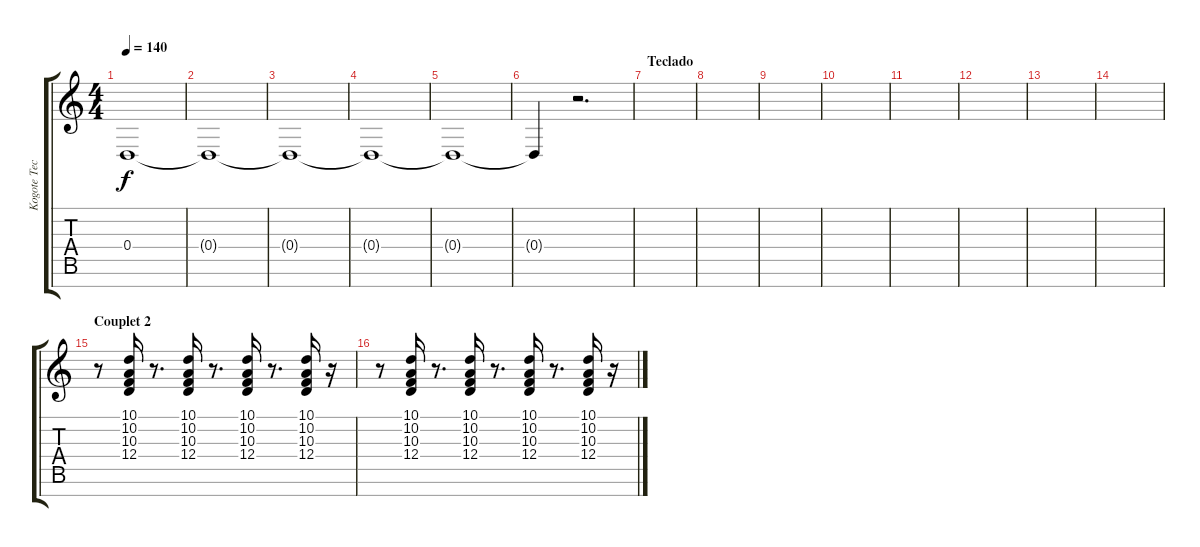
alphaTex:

\track ("Kogote Teclado" "Kogote Tec") {instrument accordion}
\staff {score tabs}
\tuning (E4 B3 G3 D3 A2 E2 B1) {hide}
\ts (4 4)
\tempo 140
\clef g2
\ks c
0.4{t}.1{dy f} |
0.4{t}.1 |
0.4{t}.1 |
0.4{t}.1 |
0.4{t}.1 |
0.4{t}.4 r.2{d} |
\section ("" "Teclado")
|
|
|
|
|
|
|
|
\section ("" "Couplet 2")
r.8{instrument accordion} (10.1 10.2 10.3 12.4).16 r.8{d} (10.1 10.2 10.3 12.4).16 r.8{d} (10.1 10.2 10.3 12.4).16 r.8{d} (10.1 10.2 10.3 12.4).16 r.16 |
r.8 (10.1 10.2 10.3 12.4).16 r.8{d} (10.1 10.2 10.3 12.4).16 r.8{d} (10.1 10.2 10.3 12.4).16 r.8{d} (10.1 10.2 10.3 12.4).16 r.16
